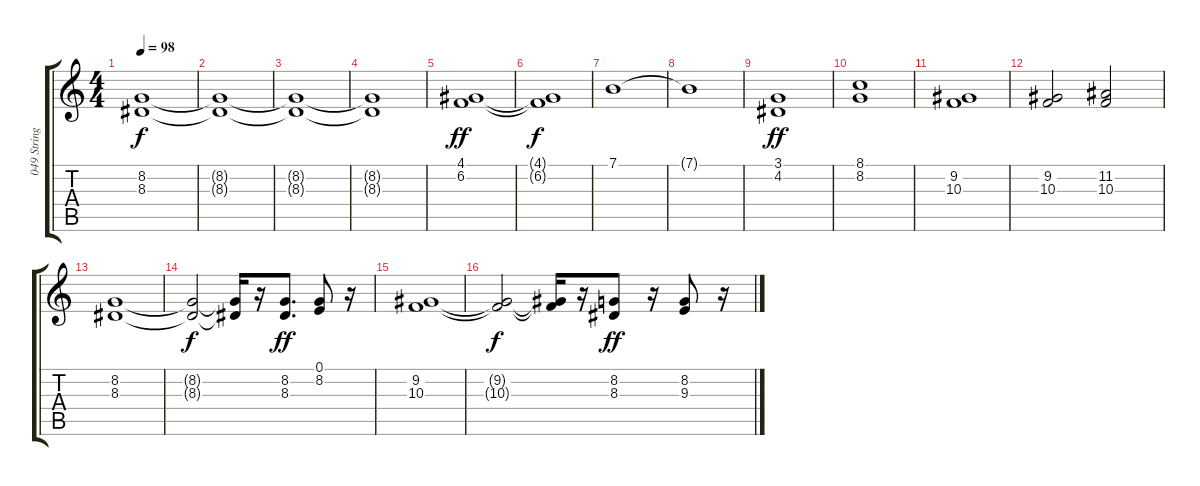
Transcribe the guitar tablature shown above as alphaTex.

\track ("049 Strings                             " "049 String") {instrument stringensemble1}
\staff {score tabs}
\tuning (E4 B3 G3 D3 A2 E2) {hide}
\ts (4 4)
\tempo 98
\clef g2
\ks c
(8.2{t} 8.3{t}).1{dy f} |
(8.2{t} 8.3{t}).1 |
(8.2{t} 8.3{t}).1 |
(8.2{t} 8.3{t}).1 |
(4.1 6.2).1{dy ff} |
(4.1{t} 6.2{t}).1{dy f} |
7.1.1 |
7.1{t}.1 |
(3.1 4.2).1{dy ff} |
(8.1 8.2).1 |
(9.2 10.3).1 |
(9.2 10.3).2 (11.2 10.3).2 |
(8.2 8.3).1 |
(8.2{t} 8.3{t}).2{dy f} (8.2{t} 8.3{t}).16 r.16 (8.2 8.3).8{d dy ff} (0.1 8.2).8 r.16 |
(9.2 10.3).1 |
(9.2{t} 10.3{t}).2{dy f} (9.2{t} 10.3{t}).16 r.16 (8.2 8.3).8{dy ff} r.16 (8.2 9.3).8 r.16
